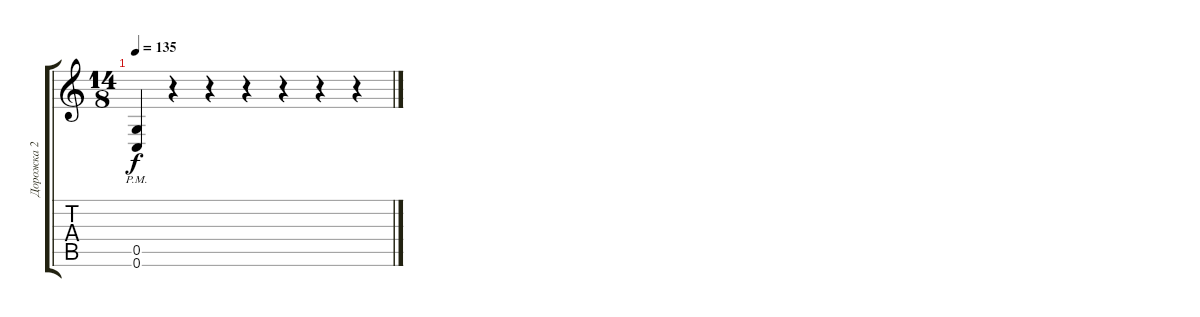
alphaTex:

\track ("Дорожка 2" "Дорожка 2") {instrument overdrivenguitar}
\staff {score tabs}
\tuning (D4 A3 F3 C3 G2 C2) {hide}
\ts (14 8)
\tempo 135
\clef g2
\ks c
(0.5{pm} 0.6{pm}).4{dy f} r.4 r.4 r.4 r.4 r.4 r.4
